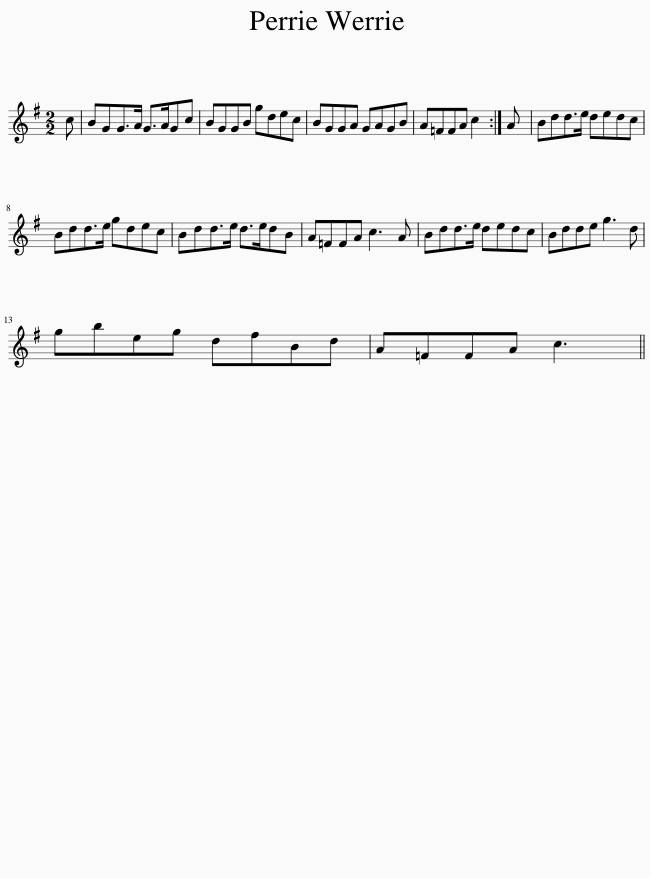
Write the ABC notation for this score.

X:1
L:1/8
M:2/2
I:linebreak $
K:G
V:1 treble
V:1
 c | BGG>A G>AGc | BGGB gdec | BGGA GAGB | A=FFA c2 :| %5
 A | Bdd>e dedc |$ Bdd>e gdec | Bdd>e d>edB | A=FFA c3 A | %10
 Bdd>e dedc | Bdde g3 d |$ gbeg dfBd | A=FFA c3 || %14
